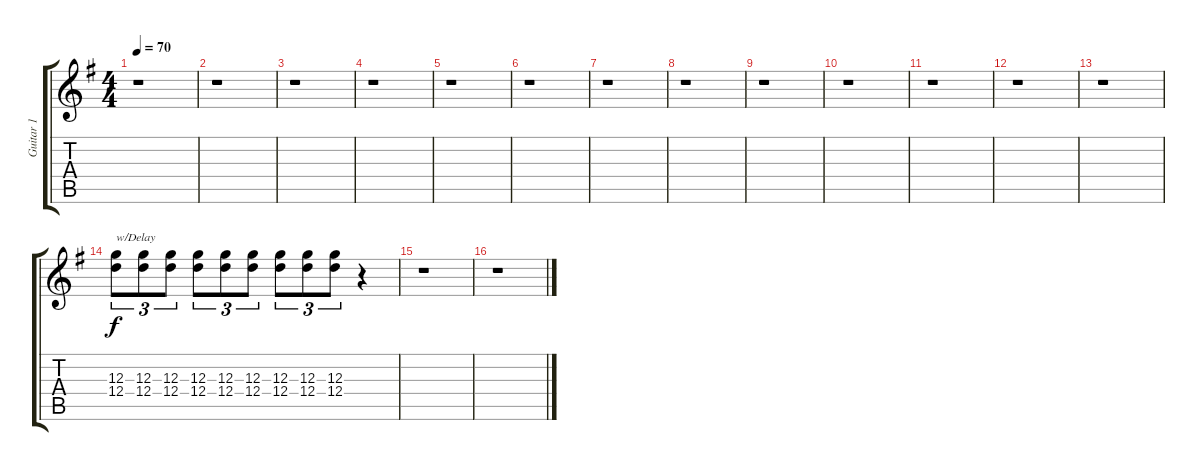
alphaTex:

\track ("Guitar 1" "Guitar 1") {instrument distortionguitar}
\staff {score tabs}
\tuning (E4 B3 G3 D3 A2 E2) {hide}
\ts (4 4)
\tempo 70
\clef g2
\ks g
r.1{dy f} |
r.1 |
r.1 |
r.1 |
r.1 |
r.1 |
r.1 |
r.1 |
r.1 |
r.1 |
r.1 |
r.1 |
r.1 |
(12.3 12.4).8{tu (3 2) txt "w/Delay"} (12.3 12.4).8{tu (3 2)} (12.3 12.4).8{tu (3 2)} (12.3 12.4).8{tu (3 2)} (12.3 12.4).8{tu (3 2)} (12.3 12.4).8{tu (3 2)} (12.3 12.4).8{tu (3 2)} (12.3 12.4).8{tu (3 2)} (12.3 12.4).8{tu (3 2)} r.4 |
r.1 |
r.1
